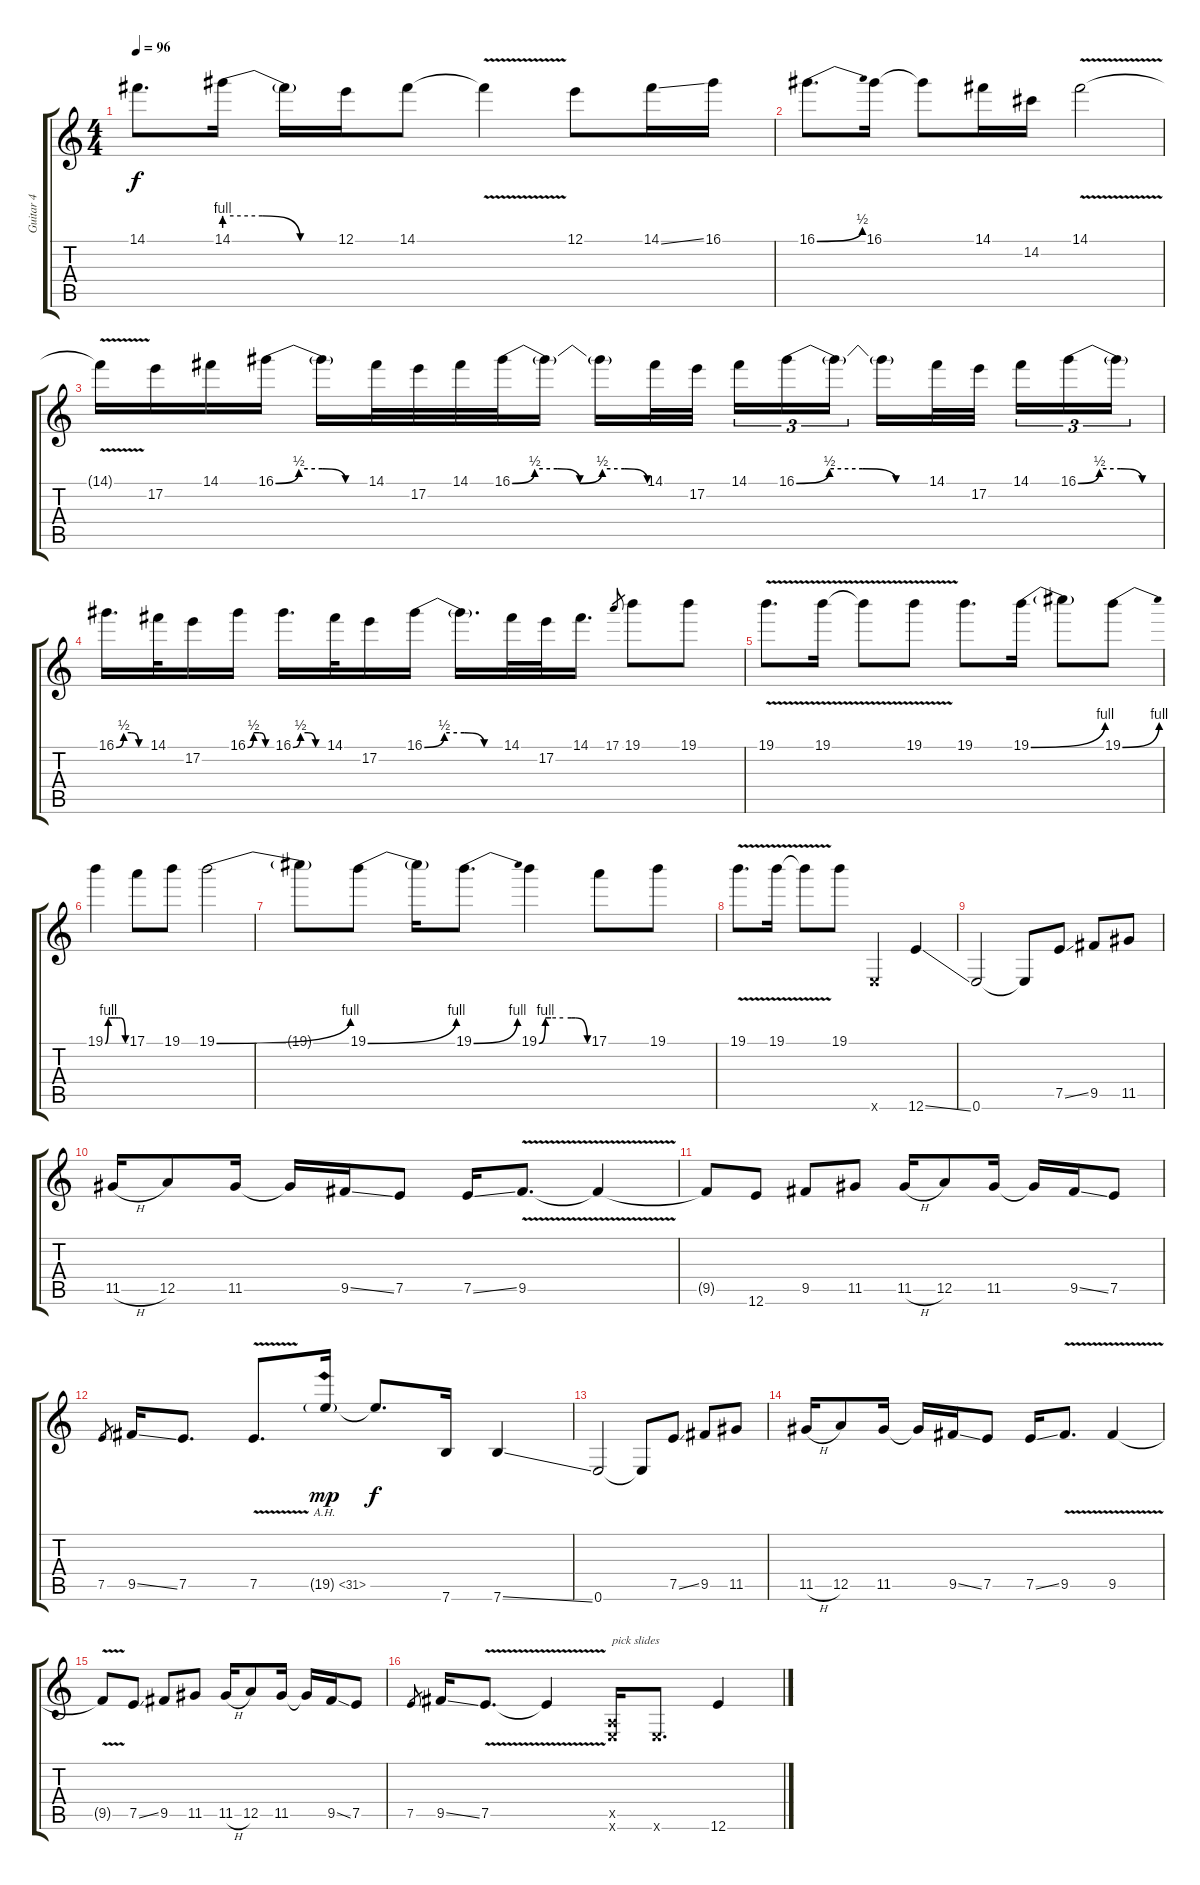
\track ("Guitar 4" "Guitar 4") {instrument distortionguitar}
\staff {score tabs}
\tuning (E4 B3 G3 D3 A2 E2) {hide}
\ts (4 4)
\tempo 96
\clef g2
\ks c
14.1.8{d dy f} 14.1{be (custom 0 4 20 4 40 0 60 0)}.16 14.1{t}.16 12.1.16 14.1.8 14.1{v t}.4 12.1.8 14.1{ss}.16 16.1.16 |
16.1{be (bend 0 0 60 2)}.8{d} 16.1.16 16.1{t}.8 14.1.16 14.2.16 14.1{v}.2 |
14.1{t}.16 17.2.16 14.1.16 16.1{be (custom 0 0 15 2 30 2 45 0 60 0)}.16 16.1{t}.16 14.1.32 17.2.32 14.1.32 16.1{be (custom 0 0 10 2 20 2 30 0 40 2 50 2 60 0)}.32 16.1{t}.16 16.1{t}.16 14.1.32 17.2.32 14.1.16{tu (3 2)} 16.1{be (custom 0 0 15 2 30 2 45 0 60 0)}.16{tu (3 2)} 16.1{t}.16{tu (3 2)} 16.1{t}.16 14.1.32 17.2.32 14.1.16{tu (3 2)} 16.1{be (custom 0 0 15 2 30 2 45 0 60 0)}.16{tu (3 2)} 16.1{t}.16{tu (3 2)} |
16.1{be (custom 0 0 15 2 30 2 45 0 60 0)}.16{d} 14.1.32 17.2.16 16.1{be (custom 0 0 15 2 30 2 45 0 60 0)}.16 16.1{be (custom 0 0 15 2 30 2 45 0 60 0)}.16{d} 14.1.32 17.2.16 16.1{be (custom 0 0 15 2 30 2 45 0 60 0)}.16 16.1{t}.16{d} 14.1.32 17.2.32 14.1.16{d} 17.1.8{gr} 19.1.8 19.1.8 |
19.1{v}.8{d} 19.1{v}.16 19.1{t}.8 19.1{v}.8 19.1.8{d} 19.1{be (bend 0 0 60 4)}.16 19.1{t}.8 19.1{be (bend 0 0 60 4)}.8 |
19.1{be (custom 0 0 9 4 15 4 30 4 39 4 45 4 60 0)}.4 17.1.8 19.1.8 19.1{be (bend 0 0 60 4)}.2 |
19.1{t}.8 19.1{be (bend 0 0 60 4)}.8 19.1{t}.16 19.1{be (bend 0 0 60 4)}.8{d} 19.1{be (custom 0 0 8 4 15 4 30 4 40 4 45 4 60 0)}.4 17.1.8 19.1.8 |
19.1{v}.8{d} 19.1{v}.16 19.1{t}.8 19.1.8 0.6{x}.4 12.6{ss}.4 |
0.6.2 0.6{t}.8 7.5{ss}.8 9.5.8 11.5.8 |
11.5{h}.16 12.5.8 11.5.16 11.5{t}.16 9.5{ss}.16 7.5.8 7.5{ss}.16 9.5{v}.8{d} 9.5{t}.4 |
9.5{t}.8 12.6.8 9.5.8 11.5.8 11.5{h}.16 12.5.8 11.5.16 11.5{t}.16 9.5{ss}.16 7.5.8 |
7.5.8{gr} 9.5{ss}.16 7.5.8{d} 7.5{v}.8{d} 19.5{ah 12 g}.16{dy mp} 19.5{t}.8{d dy f} 7.6.16 7.6{ss}.4 |
0.6.2 0.6{t}.8 7.5{ss}.8 9.5.8 11.5.8 |
11.5{h}.16 12.5.8 11.5.16 11.5{t}.16 9.5{ss}.16 7.5.8 7.5{ss}.16 9.5{v}.8{d} 9.5{v}.4 |
9.5{t}.8 7.5{ss}.8 9.5.8 11.5.8 11.5{h}.16 12.5.8 11.5.16 11.5{t}.16 9.5{ss}.16 7.5.8 |
7.5.8{gr} 9.5{ss}.16 7.5{v}.8{d} 7.5{t}.4 (0.5{x} 0.6{x}).16{txt "pick slides"} 0.6{x}.8{d} 12.6{ss}.4
